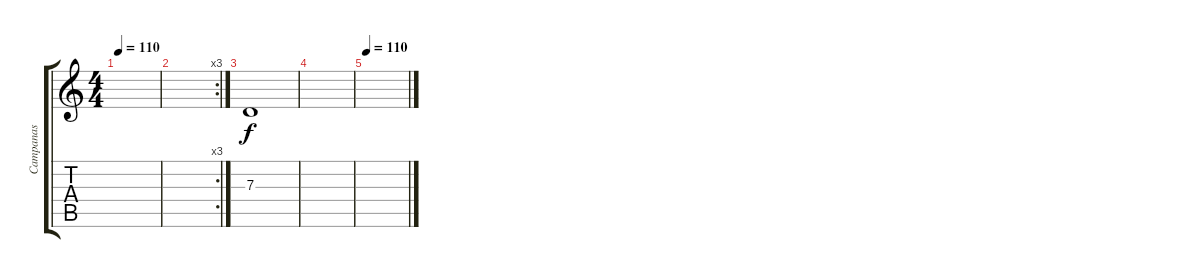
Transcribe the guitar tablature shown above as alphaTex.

\track ("Campanas" "Campanas") {instrument tubularbells}
\staff {score tabs}
\tuning (E4 B3 G3 D3 A2 E2) {hide}
\ts (4 4)
\tempo 110
\clef g2
\ks c
|
\rc 3
|
7.3.1 |
|
\tempo 110
